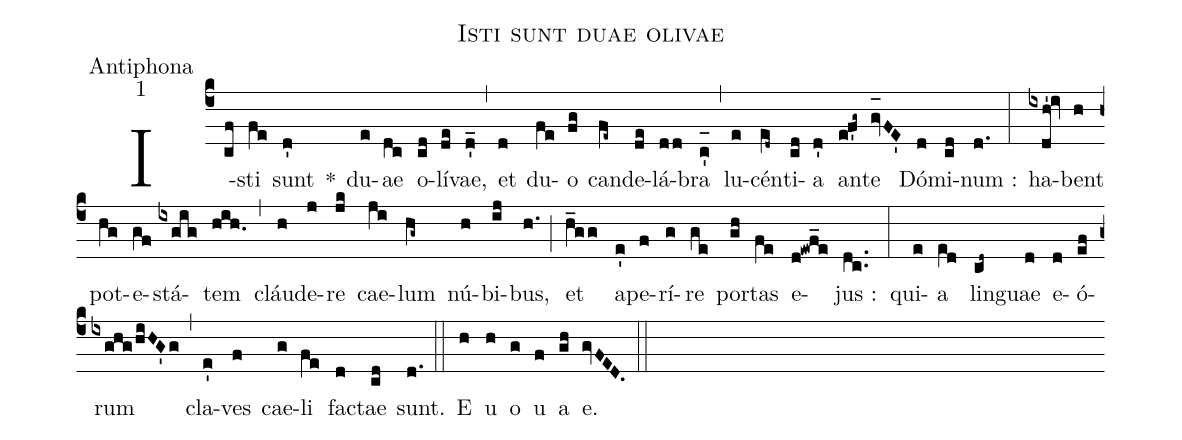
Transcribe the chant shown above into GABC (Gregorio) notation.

name:Isti sunt duae olivae;
office-part:Antiphona;
mode:1;
%%
(c4) I(cf)sti(fe) sunt(d') *() du(e)ae(dc) o(cd)lí(de)vae,(d'_) (,) et(d) du(fe)o(fg) can(fe~)de(de)lá(dd)bra(c'_[oh:h]) (,) lu(e)cén(e[ll:1]d~)ti(cd)a(d') an(ef'g~)te(gv_[oh:h]FE') Dó(d)mi(cd)num :(d.) (:) ha(ixdh'!iv)bent(h) pot(hg)e(gf)stá(ixgig)tem(hih.) (,) cláu(h)de(j)re(jk) cae(ji)lum(hg~) nú(h)bi(ij)bus,(h.) (;) et(h_gg) a(e')pe(f)rí(g)re(ge) por(gh)tas(fe) e(d!ewf_e)jus :(dc..) (:) qui(e)a(e[ll:1]d) lin(cd~)guae(d) e(d)ó(ef)rum(ixghg/hiHG'g) (,) cla(e')ves(f) cae(g)li(fe) fa(d)ctae(cd) sunt.(d.) (::) <eu>E(h) u(h) o(g) u(f) a(gh) e.</eu>(gvFED.) (::)
